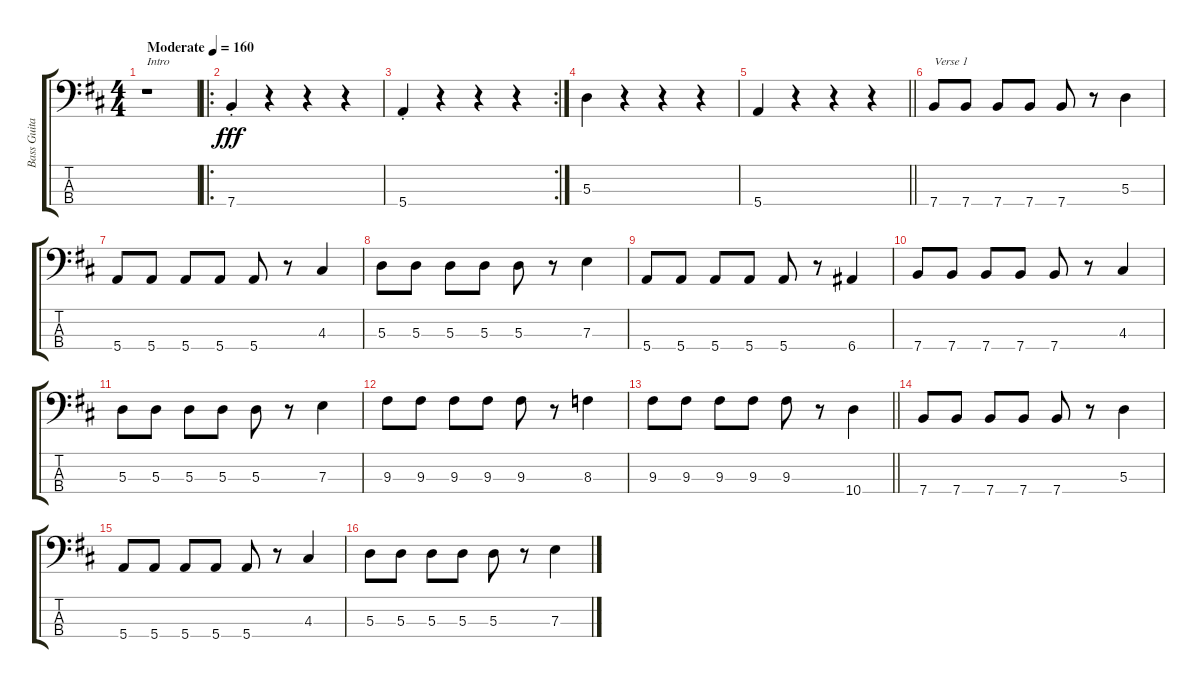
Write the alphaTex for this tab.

\track ("Bass Guitar (Bob)" "Bass Guita") {instrument electricbassfinger}
\staff {score tabs}
\tuning (G2 D2 A1 E1) {hide}
\ts (4 4)
\tempo (160 "Moderate")
\clef f4
\ks d
r.1{txt "Intro" dy fff instrument electricbassfinger} |
\ro
7.4{st}.4 r.4 r.4 r.4 |
\rc 2
5.4{st}.4 r.4 r.4 r.4 |
5.3.4 r.4 r.4 r.4 |
\barLineRight lightlight
5.4.4 r.4 r.4 r.4 |
7.4.8{txt "Verse 1"} 7.4.8 7.4.8 7.4.8 7.4.8 r.8 5.3.4 |
5.4.8 5.4.8 5.4.8 5.4.8 5.4.8 r.8 4.3.4 |
5.3.8 5.3.8 5.3.8 5.3.8 5.3.8 r.8 7.3.4 |
5.4.8 5.4.8 5.4.8 5.4.8 5.4.8 r.8 6.4.4 |
7.4.8 7.4.8 7.4.8 7.4.8 7.4.8 r.8 4.3.4 |
5.3.8 5.3.8 5.3.8 5.3.8 5.3.8 r.8 7.3.4 |
9.3.8 9.3.8 9.3.8 9.3.8 9.3.8 r.8 8.3.4 |
\barLineRight lightlight
9.3.8 9.3.8 9.3.8 9.3.8 9.3.8 r.8 10.4.4 |
7.4.8 7.4.8 7.4.8 7.4.8 7.4.8 r.8 5.3.4 |
5.4.8 5.4.8 5.4.8 5.4.8 5.4.8 r.8 4.3.4 |
5.3.8 5.3.8 5.3.8 5.3.8 5.3.8 r.8 7.3.4
